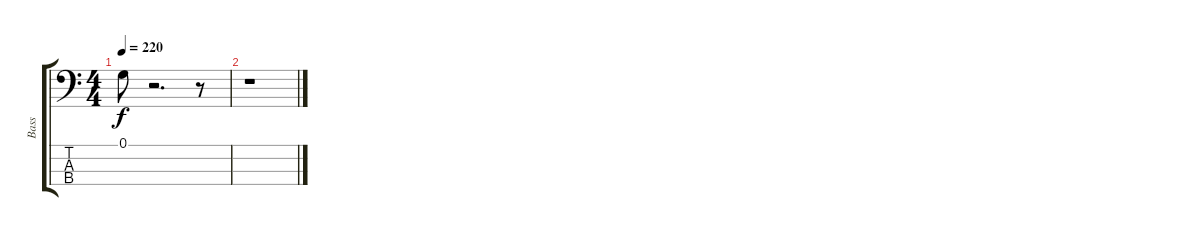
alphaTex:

\track ("Bass" "Bass") {instrument electricbassfinger}
\staff {score tabs}
\tuning (G2 D2 A1 E1) {hide}
\ts (4 4)
\tempo 220
\clef f4
\ks c
0.1.8{dy f} r.2{d} r.8 |
r.1
